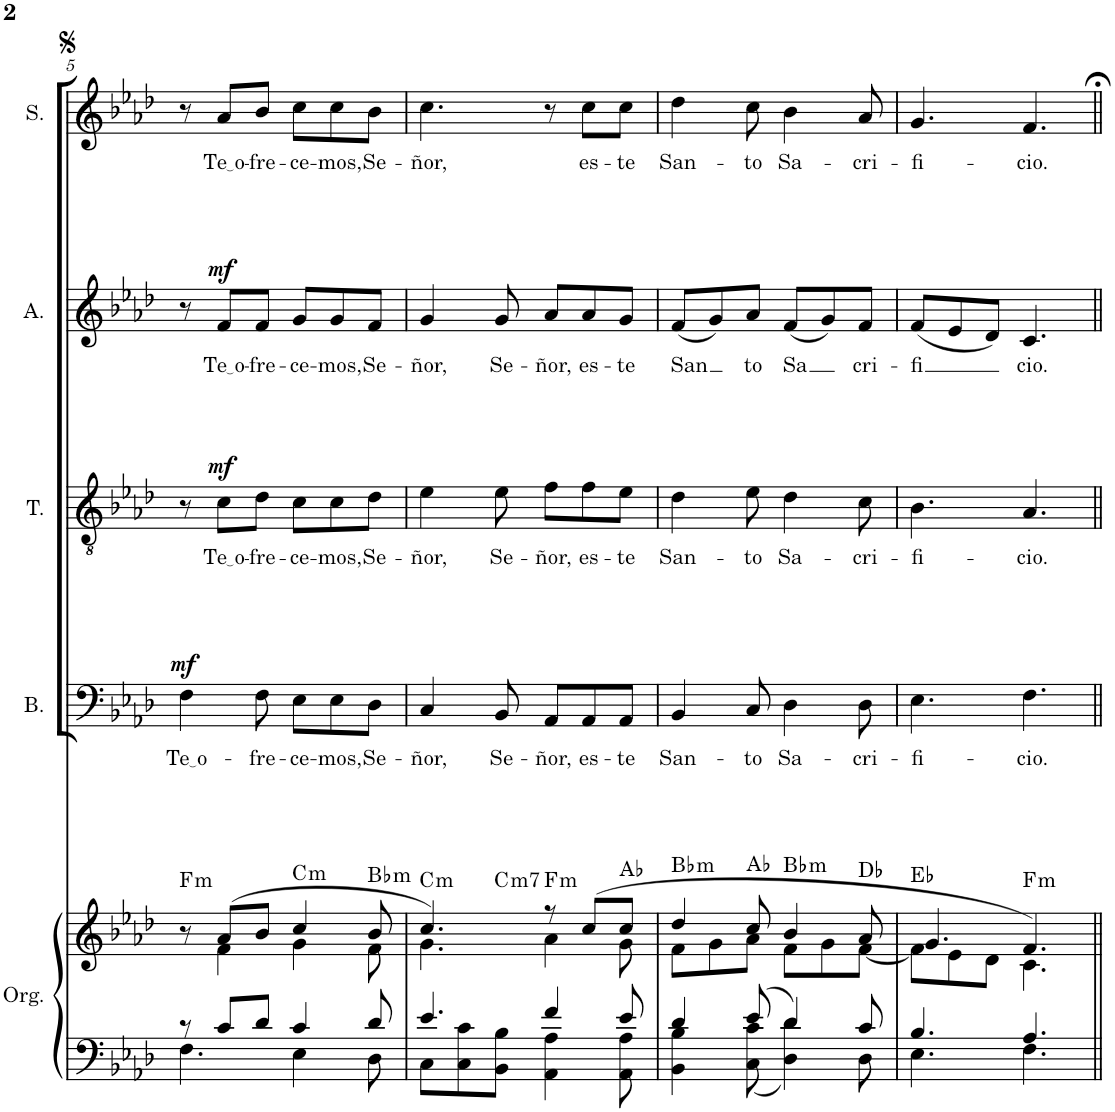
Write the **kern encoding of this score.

**kern	**kern	**harte	**kern	**text	**dynam	**kern	**text	**dynam	**kern	**text	**dynam	**kern	**text
*part5	*part5	*part5	*part4	*part4	*part4	*part3	*part3	*part3	*part2	*part2	*part2	*part1	*part1
*staff6	*staff5	*	*staff4	*staff4	*staff4	*staff3	*staff3	*staff3	*staff2	*staff2	*staff2	*staff1	*staff1
*I"Órgano	*	*	*I"Bajo	*	*	*I"Tenor	*	*	*I"Alto	*	*	*I"Soprano	*
*	*	*	*I'B.	*	*	*I'T.	*	*	*I'A.	*	*	*I'S.	*
!!LO:PB:g=z
*clefF4	*clefG2	*	*clefF4	*	*	*clefGv2	*	*	*clefG2	*	*	*clefG2	*
*k[b-e-a-d-]	*k[b-e-a-d-]	*	*k[b-e-a-d-]	*	*	*k[b-e-a-d-]	*	*	*k[b-e-a-d-]	*	*	*k[b-e-a-d-]	*
*M6/8	*M6/8	*	*M6/8	*	*	*M6/8	*	*	*M6/8	*	*	*M6/8	*
=5	=5	=5	=5	=5	=5	=5	=5	=5	=5	=5	=5	=5	=5
*^	*^	*	*	*	*	*	*	*	*	*	*	*	*
!	!	!	!	!LO:H:kt=m	!	!LO:LY:b	!LO:DY:a	!	!	!	!	!	!	!	!
8r	4.F\	8r	8ryy	F:min	4F\	Te o	mf	8r	.	.	8r	.	.	8r	.
!	!	!	!	!	!	!	!	!	!LO:LY:b	!LO:DY:a	!	!LO:LY:b	!LO:DY:a	!	!LO:LY:b
8c/L	.	(8a-/L	4f\	.	.	.	.	8c\L	Te o	mf	8f/L	Te o	mf	8a-/L	Te o
!	!	!	!	!	!	!LO:LY:b	!	!	!LO:LY:b	!	!	!LO:LY:b	!	!	!LO:LY:b
8d-/J	.	8b-/J	.	.	8F\	-fre-	.	8d-\J	-fre-	.	8f/J	-fre-	.	8b-/J	-fre-
!	!	!	!	!LO:H:kt=m	!	!LO:LY:b	!	!	!LO:LY:b	!	!	!LO:LY:b	!	!	!LO:LY:b
4c/	4E-\	4cc/	4g\	C:min	8E-\L	-ce-	.	8c\L	-ce-	.	8g/L	-ce-	.	8cc\L	-ce-
!	!	!	!	!	!	!LO:LY:b	!	!	!LO:LY:b	!	!	!LO:LY:b	!	!	!LO:LY:b
.	.	.	.	.	8E-\	-mos,	.	8c\	-mos,	.	8g/	-mos,	.	8cc\	-mos,
!	!	!	!	!LO:H:kt=m	!	!LO:LY:b	!	!	!LO:LY:b	!	!	!LO:LY:b	!	!	!LO:LY:b
8d-/	8D-\	8b-/	8f\	Bb:min	8D-\J	Se-	.	8d-\J	Se-	.	8f/J	Se-	.	8b-\J	Se-
=6	=6	=6	=6	=6	=6	=6	=6	=6	=6	=6	=6	=6	=6	=6	=6
!	!	!	!	!LO:H:kt=m	!	!LO:LY:b	!	!	!LO:LY:b	!	!	!LO:LY:b	!	!	!LO:LY:b
*	*	*	*^	*	*	*	*	*	*	*	*	*	*	*	*
4.e-/	8C\L	4.cc/)	4.g\	4ryy	C:min	4C/	-ñor,	.	4e-\	-ñor,	.	4g/	-ñor,	.	4.cc\	-ñor,
.	8C\ 8c\	.	.	.	.	.	.	.	.	.	.	.	.	.	.	.
!	!	!	!	!	!LO:H:kt=m7	!	!LO:LY:b	!	!	!LO:LY:b	!	!	!LO:LY:b	!	!	!
.	8BB-\ 8B-\J	.	.	2ryy	C:min7	8BB-/	Se-	.	8e-\	Se-	.	8g/	Se-	.	.	.
!	!	!	!	!	!LO:H:kt=m	!	!LO:LY:b	!	!	!LO:LY:b	!	!	!LO:LY:b	!	!	!
4f/	4AA-\ 4A-\	8r	4a-\	.	F:min	8AA-/L	-ñor,	.	8f\L	-ñor,	.	8a-/L	-ñor,	.	8r	.
!	!	!	!	!	!	!	!LO:LY:b	!	!	!LO:LY:b	!	!	!LO:LY:b	!	!	!LO:LY:b
.	.	(8cc/L	.	.	.	8AA-/	es-	.	8f\	es-	.	8a-/	es-	.	8cc\L	es-
!	!	!	!	!	!	!	!LO:LY:b	!	!	!LO:LY:b	!	!	!LO:LY:b	!	!	!LO:LY:b
8e-/	8AA-\ 8A-\	8cc/J	8g\	.	Ab:maj	8AA-/J	-te	.	8e-\J	-te	.	8g/J	-te	.	8cc\J	-te
=7	=7	=7	=7	=7	=7	=7	=7	=7	=7	=7	=7	=7	=7	=7	=7	=7
!	!	!	!	!	!LO:H:kt=m	!	!LO:LY:b	!	!	!LO:LY:b	!	!	!LO:LY:b	!	!	!LO:LY:b
*	*	*	*v	*v	*	*	*	*	*	*	*	*	*	*	*	*
4d-/	4BB-\ 4B-\	4dd-/	8f\L	Bb:min	4BB-/	San-	.	4d-\	San-	.	(8f/L	San	.	4dd-\	San-
.	.	.	8g\	.	.	.	.	.	.	.	8g/)	.	.	.	.
!	!	!	!	!	!	!LO:LY:b	!	!	!LO:LY:b	!	!	!LO:LY:b	!	!	!LO:LY:b
8e-/	8C\ 8c\	8cc/	8a-\J	Ab:maj	8C/	-to	.	8e-\	-to	.	8a-/J	to	.	8cc\	-to
!	!	!	!	!LO:H:kt=m	!	!LO:LY:b	!	!	!LO:LY:b	!	!	!LO:LY:b	!	!	!LO:LY:b
4d-/	4D-\ 4d-\	4b-/	8f\L	Bb:min	4D-\	Sa-	.	4d-\	Sa-	.	(8f/L	Sa	.	4b-\	Sa-
.	.	.	8g\	.	.	.	.	.	.	.	8g/)	.	.	.	.
!	!	!	!	!	!	!LO:LY:b	!	!	!LO:LY:b	!	!	!LO:LY:b	!	!	!LO:LY:b
8c/	8D-\	8a-/	[8f\J	Db:maj	8D-\	-cri-	.	8c\	-cri-	.	8f/J	cri-	.	8a-/	-cri-
=8	=8	=8	=8	=8	=8	=8	=8	=8	=8	=8	=8	=8	=8	=8	=8
!	!	!	!	!	!	!LO:LY:b	!	!	!LO:LY:b	!	!	!LO:LY:b	!	!	!LO:LY:b
4.B-/	4.E-\	4.g/	8f\L]	Eb:maj	4.E-\	-fi-	.	4.B-\	-fi-	.	(8f/L	-fi	.	4.g/	-fi-
.	.	.	8e-\	.	.	.	.	.	.	.	8e-/	.	.	.	.
.	.	.	8d-\J	.	.	.	.	.	.	.	8d-/J)	.	.	.	.
!	!	!	!	!LO:H:kt=m	!	!LO:LY:b	!	!	!LO:LY:b	!	!	!LO:LY:b	!	!	!LO:LY:b
4.A-/	4.F\	4.f/)	4.c\	F:min	4.F\	-cio.	.	4.A-/	-cio.	.	4.c/	cio.	.	4.f/	-cio.
*v	*v	*	*	*	*	*	*	*	*	*	*	*	*	*	*
*	*v	*v	*	*	*	*	*	*	*	*	*	*	*	*
=||	=||	=||	=||	=||	=||	=||	=||	=||	=||	=||	=||	=||	=||
*-	*-	*-	*-	*-	*-	*-	*-	*-	*-	*-	*-	*-	*-
